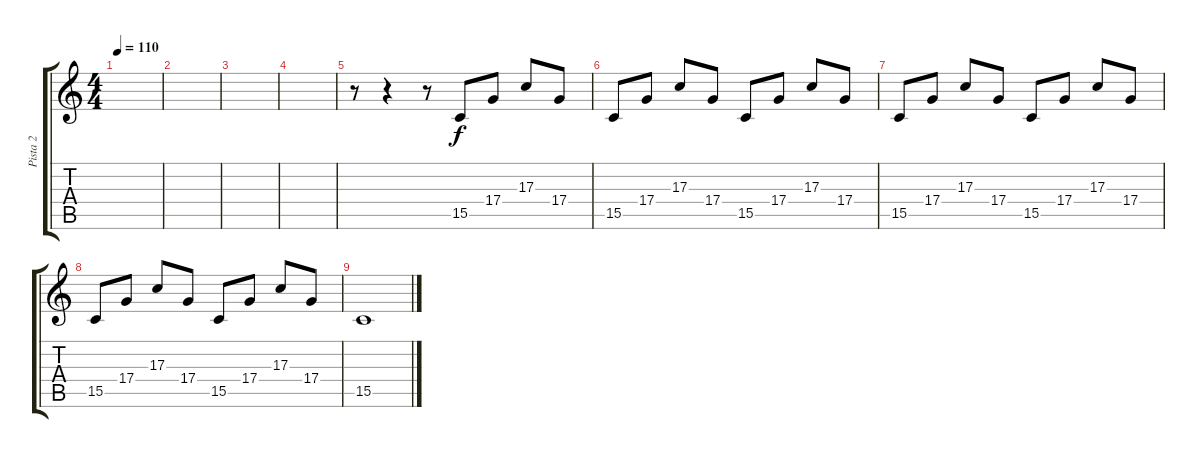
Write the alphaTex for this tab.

\track ("Pista 2" "Pista 2") {instrument drawbarorgan}
\staff {score tabs}
\tuning (E4 B3 G3 D3 A2 E2) {hide}
\ts (4 4)
\tempo 110
\clef g2
\ks c
|
|
|
|
r.8 r.4 r.8 15.5.8 17.4.8 17.3.8 17.4.8 |
15.5.8 17.4.8 17.3.8 17.4.8 15.5.8 17.4.8 17.3.8 17.4.8 |
15.5.8 17.4.8 17.3.8 17.4.8 15.5.8 17.4.8 17.3.8 17.4.8 |
15.5.8 17.4.8 17.3.8 17.4.8 15.5.8 17.4.8 17.3.8 17.4.8 |
15.5.1
